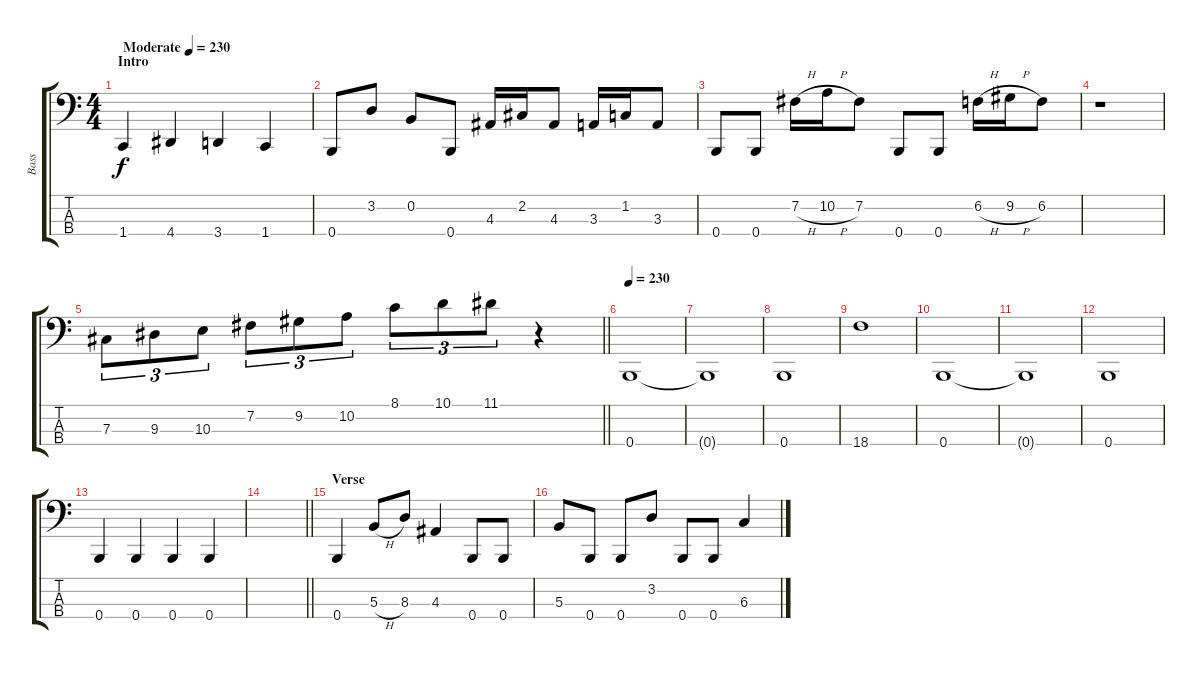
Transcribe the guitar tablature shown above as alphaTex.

\track ("Bass" "Bass") {instrument electricbassfinger}
\staff {score tabs}
\tuning (E2 B1 Gb1 B0) {hide}
\ts (4 4)
\section ("" "Intro")
\tempo (230 "Moderate")
\clef f4
\ks c
1.4.4{dy f instrument electricbassfinger} 4.4.4 3.4.4 1.4.4 |
0.4.8 3.2.8 0.2.8 0.4.8 4.3.16 2.2.16 4.3.8 3.3.16 1.2.16 3.3.8 |
0.4.8 0.4.8 7.2{h}.16 10.2{h}.16 7.2.8 0.4.8 0.4.8 6.2{h}.16 9.2{h}.16 6.2.8 |
r.1 |
\barLineRight lightlight
7.3.8{tu (3 2)} 9.3.8{tu (3 2) beam merge} 10.3.8{tu (3 2)} 7.2.8{tu (3 2) beam merge} 9.2.8{tu (3 2)} 10.2.8{tu (3 2)} 8.1.8{tu (3 2)} 10.1.8{tu (3 2)} 11.1.8{tu (3 2)} r.4 |
\section ("" "")
\tempo 230
0.4.1 |
0.4{t}.1 |
0.4.1 |
18.4.1 |
0.4.1 |
0.4{t}.1 |
0.4.1 |
0.4.4 0.4.4 0.4.4 0.4.4 |
\barLineRight lightlight
|
\section ("" "Verse")
0.4.4 5.3{h}.8 8.3.8 4.3.4 0.4.8 0.4.8 |
5.3.8 0.4.8 0.4.8 3.2.8 0.4.8 0.4.8 6.3.4
